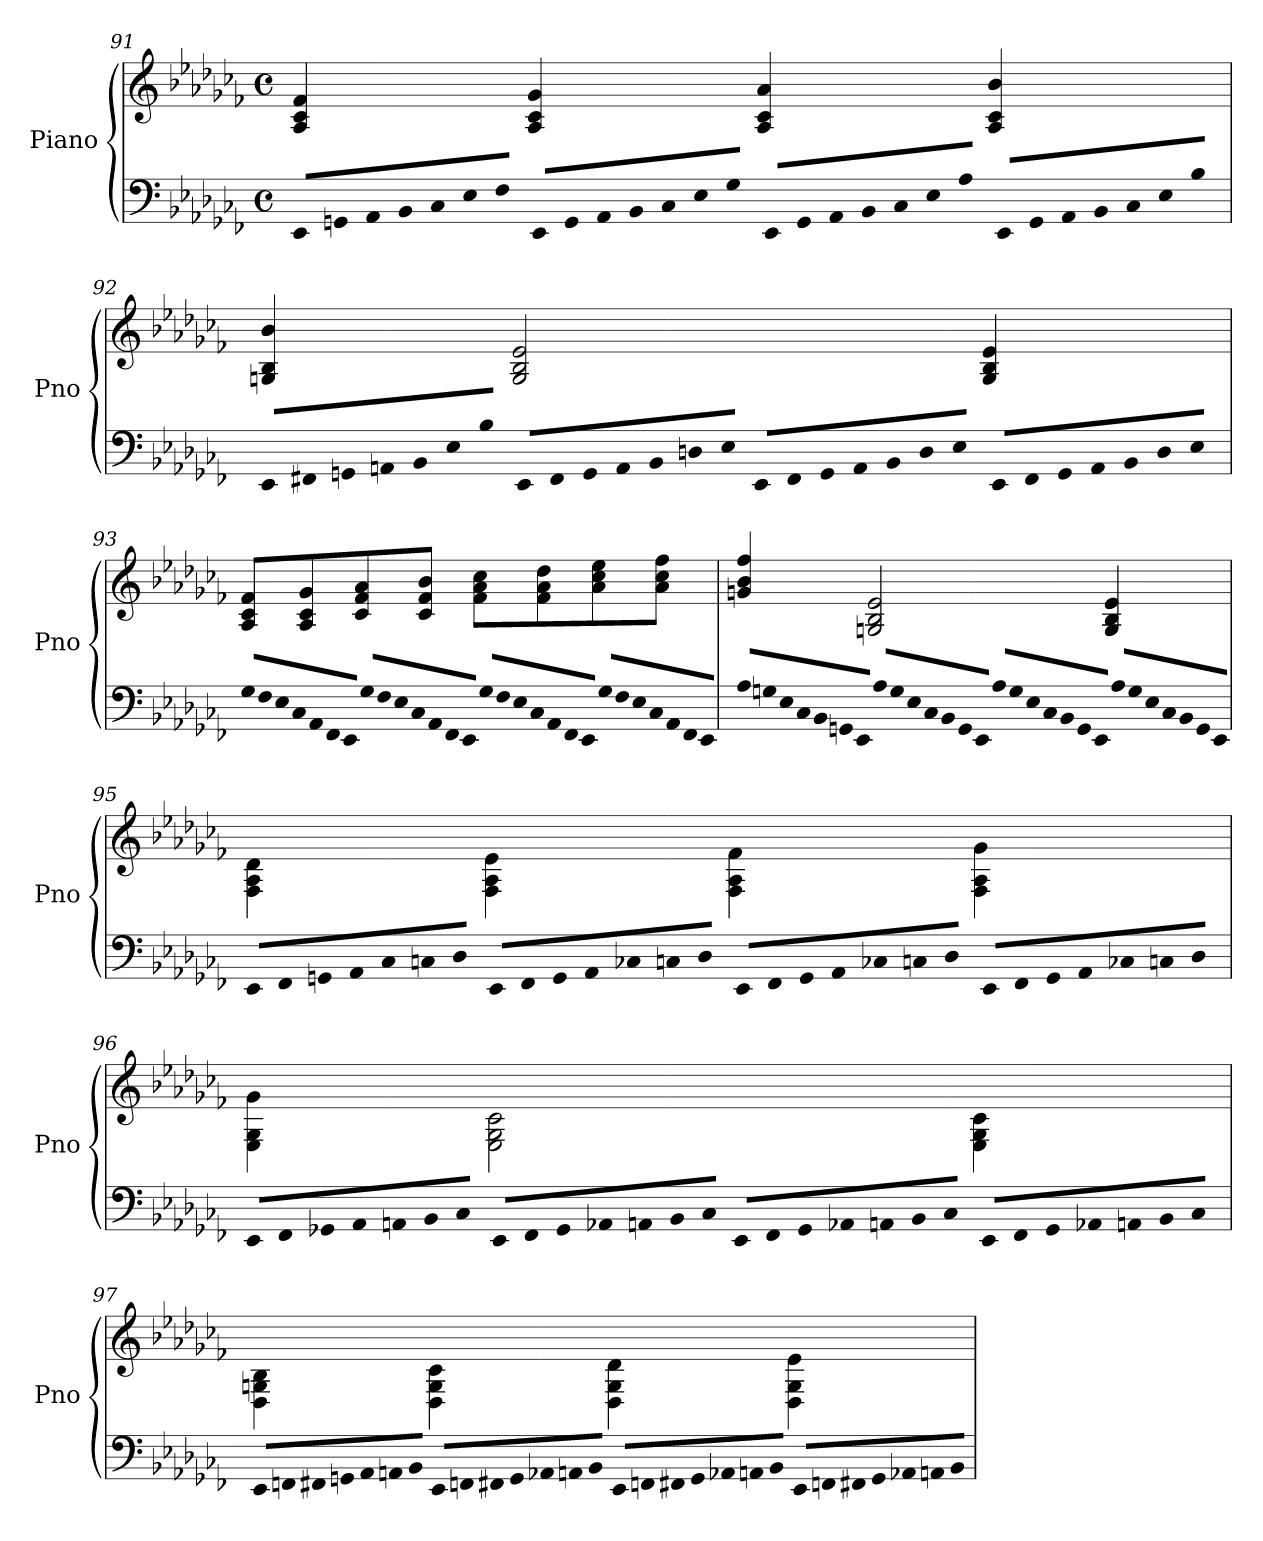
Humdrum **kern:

**kern	**kern
*part1	*part1
*staff2	*staff1
*I"Piano	*
*I'Pno	*
!!LO:LB:g=z
*clefF4	*clefG2
*k[b-e-a-d-g-c-f-]	*k[b-e-a-d-g-c-f-]
*M4/4	*M4/4
*met(c)	*met(c)
*Xtuplet	*
=91	=91
!LO:N:vis=16	!
640%23EE-/LL	4A-/ 4c-/ 4f-/
!LO:N:vis=16	!
640%23GGn/	.
!LO:N:vis=16	!
640%23AA-/	.
!LO:N:vis=16	!
640%23BB-/	.
!LO:N:vis=16	!
640%23C-/	.
!LO:N:vis=16	!
640%23E-/	.
!LO:N:vis=16	!
640%23F-/JJ	.
.	4A-/ 4c-/ 4g-/
!LO:N:vis=16	!
640%23EE-/LL	.
!LO:N:vis=16	!
640%23GG/	.
!LO:N:vis=16	!
640%23AA-/	.
!LO:N:vis=16	!
640%23BB-/	.
!LO:N:vis=16	!
640%23C-/	.
!LO:N:vis=16	!
640%23E-/	.
!LO:N:vis=16	!
640%23G-/JJ	.
.	4A-/ 4c-/ 4a-/
!LO:N:vis=16	!
640%23EE-/LL	.
!LO:N:vis=16	!
640%23GG/	.
!LO:N:vis=16	!
640%23AA-/	.
!LO:N:vis=16	!
640%23BB-/	.
!LO:N:vis=16	!
640%23C-/	.
!LO:N:vis=16	!
640%23E-/	.
!LO:N:vis=16	!
640%23A-/JJ	.
.	4A-/ 4c-/ 4b-/
!LO:N:vis=16	!
640%23EE-/LL	.
!LO:N:vis=16	!
640%23GG/	.
!LO:N:vis=16	!
640%23AA-/	.
!LO:N:vis=16	!
640%23BB-/	.
!LO:N:vis=16	!
640%23C-/	.
!LO:N:vis=16	!
640%23E-/	.
!LO:N:vis=16	!
640%23B-/JJ	.
.	160ryy
!!LO:LB:g=z
=92	=92
!LO:N:vis=16	!
640%23EE-/LL	4Gn/ 4B-/ 4b-/
!LO:N:vis=16	!
640%23FF#X/	.
!LO:N:vis=16	!
640%23GGn/	.
!LO:N:vis=16	!
640%23AAn/	.
!LO:N:vis=16	!
640%23BB-/	.
!LO:N:vis=16	!
640%23E-/	.
!LO:N:vis=16	!
640%23B-/JJ	.
.	2G/ 2B-/ 2e-/
!LO:N:vis=16	!
640%23EE-/LL	.
!LO:N:vis=16	!
640%23FF#/	.
!LO:N:vis=16	!
640%23GG/	.
!LO:N:vis=16	!
640%23AA/	.
!LO:N:vis=16	!
640%23BB-/	.
!LO:N:vis=16	!
640%23Dn/	.
!LO:N:vis=16	!
640%23E-/JJ	.
!LO:N:vis=16	!
640%23EE-/LL	.
!LO:N:vis=16	!
640%23FF#/	.
!LO:N:vis=16	!
640%23GG/	.
!LO:N:vis=16	!
640%23AA/	.
!LO:N:vis=16	!
640%23BB-/	.
!LO:N:vis=16	!
640%23D/	.
!LO:N:vis=16	!
640%23E-/JJ	.
.	4G/ 4B-/ 4e-/
!LO:N:vis=16	!
640%23EE-/LL	.
!LO:N:vis=16	!
640%23FF#/	.
!LO:N:vis=16	!
640%23GG/	.
!LO:N:vis=16	!
640%23AA/	.
!LO:N:vis=16	!
640%23BB-/	.
!LO:N:vis=16	!
640%23D/	.
!LO:N:vis=16	!
640%23E-/JJ	.
.	160ryy
!!LO:LB:g=z
=93	=93
!LO:N:vis=16	!
640%23G-/LL	8A-/ 8c-/ 8f-/L
!LO:N:vis=16	!
640%23F-/	.
!LO:N:vis=16	!
640%23E-/	.
!LO:N:vis=16	!
640%23C-/	.
.	8A-/ 8c-/ 8g-/
!LO:N:vis=16	!
640%23AA-/	.
!LO:N:vis=16	!
640%23FF-/	.
!LO:N:vis=16	!
640%23EE-/JJ	.
.	8c-/ 8f-/ 8a-/
!LO:N:vis=16	!
640%23G-/LL	.
!LO:N:vis=16	!
640%23F-/	.
!LO:N:vis=16	!
640%23E-/	.
!LO:N:vis=16	!
640%23C-/	.
.	8c-/ 8f-/ 8b-/J
!LO:N:vis=16	!
640%23AA-/	.
!LO:N:vis=16	!
640%23FF-/	.
!LO:N:vis=16	!
640%23EE-/JJ	.
.	8f-\ 8a-\ 8cc-\L
!LO:N:vis=16	!
640%23G-/LL	.
!LO:N:vis=16	!
640%23F-/	.
!LO:N:vis=16	!
640%23E-/	.
!LO:N:vis=16	!
640%23C-/	.
.	8f-\ 8a-\ 8dd-\
!LO:N:vis=16	!
640%23AA-/	.
!LO:N:vis=16	!
640%23FF-/	.
!LO:N:vis=16	!
640%23EE-/JJ	.
.	8a-\ 8cc-\ 8ee-\
!LO:N:vis=16	!
640%23G-/LL	.
!LO:N:vis=16	!
640%23F-/	.
!LO:N:vis=16	!
640%23E-/	.
!LO:N:vis=16	!
640%23C-/	.
.	8a-\ 8cc-\ 8ff-\J
!LO:N:vis=16	!
640%23AA-/	.
!LO:N:vis=16	!
640%23FF-/	.
!LO:N:vis=16	!
640%23EE-/JJ	.
.	160ryy
!!LO:LB:g=z
=94	=94
!LO:N:vis=16	!
640%23A-/LL	4gn/ 4b-/ 4ff-/
!LO:N:vis=16	!
640%23Gn/	.
!LO:N:vis=16	!
640%23E-/	.
!LO:N:vis=16	!
640%23C-/	.
!LO:N:vis=16	!
640%23BB-/	.
!LO:N:vis=16	!
640%23GGn/	.
!LO:N:vis=16	!
640%23EE-/JJ	.
.	2Gn/ 2B-/ 2e-/
!LO:N:vis=16	!
640%23A-/LL	.
!LO:N:vis=16	!
640%23G/	.
!LO:N:vis=16	!
640%23E-/	.
!LO:N:vis=16	!
640%23C-/	.
!LO:N:vis=16	!
640%23BB-/	.
!LO:N:vis=16	!
640%23GG/	.
!LO:N:vis=16	!
640%23EE-/JJ	.
!LO:N:vis=16	!
640%23A-/LL	.
!LO:N:vis=16	!
640%23G/	.
!LO:N:vis=16	!
640%23E-/	.
!LO:N:vis=16	!
640%23C-/	.
!LO:N:vis=16	!
640%23BB-/	.
!LO:N:vis=16	!
640%23GG/	.
!LO:N:vis=16	!
640%23EE-/JJ	.
.	4G/ 4B-/ 4e-/
!LO:N:vis=16	!
640%23A-/LL	.
!LO:N:vis=16	!
640%23G/	.
!LO:N:vis=16	!
640%23E-/	.
!LO:N:vis=16	!
640%23C-/	.
!LO:N:vis=16	!
640%23BB-/	.
!LO:N:vis=16	!
640%23GG/	.
!LO:N:vis=16	!
640%23EE-/JJ	.
.	160ryy
!!LO:LB:g=z
=95	=95
!LO:N:vis=16	!
640%23EE-/LL	4F-\ 4A-\ 4d-\
!LO:N:vis=16	!
640%23FF-/	.
!LO:N:vis=16	!
640%23GGn/	.
!LO:N:vis=16	!
640%23AA-/	.
!LO:N:vis=16	!
640%23C-/	.
!LO:N:vis=16	!
640%23Cn/	.
!LO:N:vis=16	!
640%23D-/JJ	.
.	4F-\ 4A-\ 4e-\
!LO:N:vis=16	!
640%23EE-/LL	.
!LO:N:vis=16	!
640%23FF-/	.
!LO:N:vis=16	!
640%23GG/	.
!LO:N:vis=16	!
640%23AA-/	.
!LO:N:vis=16	!
640%23C-X/	.
!LO:N:vis=16	!
640%23Cn/	.
!LO:N:vis=16	!
640%23D-/JJ	.
.	4F-\ 4A-\ 4f-\
!LO:N:vis=16	!
640%23EE-/LL	.
!LO:N:vis=16	!
640%23FF-/	.
!LO:N:vis=16	!
640%23GG/	.
!LO:N:vis=16	!
640%23AA-/	.
!LO:N:vis=16	!
640%23C-X/	.
!LO:N:vis=16	!
640%23Cn/	.
!LO:N:vis=16	!
640%23D-/JJ	.
.	4F-\ 4A-\ 4g-\
!LO:N:vis=16	!
640%23EE-/LL	.
!LO:N:vis=16	!
640%23FF-/	.
!LO:N:vis=16	!
640%23GG/	.
!LO:N:vis=16	!
640%23AA-/	.
!LO:N:vis=16	!
640%23C-X/	.
!LO:N:vis=16	!
640%23Cn/	.
!LO:N:vis=16	!
640%23D-/JJ	.
.	160ryy
!!LO:PB:g=z
=96	=96
!LO:N:vis=16	!
640%23EE-/LL	4E-\ 4G-\ 4g-\
!LO:N:vis=16	!
640%23FF-/	.
!LO:N:vis=16	!
640%23GG-X/	.
!LO:N:vis=16	!
640%23AA-/	.
!LO:N:vis=16	!
640%23AAn/	.
!LO:N:vis=16	!
640%23BB-/	.
!LO:N:vis=16	!
640%23C-/JJ	.
.	2E-\ 2G-\ 2c-\
!LO:N:vis=16	!
640%23EE-/LL	.
!LO:N:vis=16	!
640%23FF-/	.
!LO:N:vis=16	!
640%23GG-/	.
!LO:N:vis=16	!
640%23AA-X/	.
!LO:N:vis=16	!
640%23AAn/	.
!LO:N:vis=16	!
640%23BB-/	.
!LO:N:vis=16	!
640%23C-/JJ	.
!LO:N:vis=16	!
640%23EE-/LL	.
!LO:N:vis=16	!
640%23FF-/	.
!LO:N:vis=16	!
640%23GG-/	.
!LO:N:vis=16	!
640%23AA-X/	.
!LO:N:vis=16	!
640%23AAn/	.
!LO:N:vis=16	!
640%23BB-/	.
!LO:N:vis=16	!
640%23C-/JJ	.
.	4E-\ 4G-\ 4c-\
!LO:N:vis=16	!
640%23EE-/LL	.
!LO:N:vis=16	!
640%23FF-/	.
!LO:N:vis=16	!
640%23GG-/	.
!LO:N:vis=16	!
640%23AA-X/	.
!LO:N:vis=16	!
640%23AAn/	.
!LO:N:vis=16	!
640%23BB-/	.
!LO:N:vis=16	!
640%23C-/JJ	.
.	160ryy
!!LO:LB:g=z
=97	=97
!LO:N:vis=16	!
640%23EE-/LL	4D-\ 4Gn\ 4B-\
!LO:N:vis=16	!
640%23FFn/	.
!LO:N:vis=16	!
640%23FF#X/	.
!LO:N:vis=16	!
640%23GGn/	.
!LO:N:vis=16	!
640%23AA-/	.
!LO:N:vis=16	!
640%23AAn/	.
!LO:N:vis=16	!
640%23BB-/JJ	.
.	4D-\ 4G\ 4c-\
!LO:N:vis=16	!
640%23EE-/LL	.
!LO:N:vis=16	!
640%23FFn/	.
!LO:N:vis=16	!
640%23FF#X/	.
!LO:N:vis=16	!
640%23GG/	.
!LO:N:vis=16	!
640%23AA-X/	.
!LO:N:vis=16	!
640%23AAn/	.
!LO:N:vis=16	!
640%23BB-/JJ	.
.	4D-\ 4G\ 4d-\
!LO:N:vis=16	!
640%23EE-/LL	.
!LO:N:vis=16	!
640%23FFn/	.
!LO:N:vis=16	!
640%23FF#X/	.
!LO:N:vis=16	!
640%23GG/	.
!LO:N:vis=16	!
640%23AA-X/	.
!LO:N:vis=16	!
640%23AAn/	.
!LO:N:vis=16	!
640%23BB-/JJ	.
.	4D-\ 4G\ 4e-\
!LO:N:vis=16	!
640%23EE-/LL	.
!LO:N:vis=16	!
640%23FFn/	.
!LO:N:vis=16	!
640%23FF#X/	.
!LO:N:vis=16	!
640%23GG/	.
!LO:N:vis=16	!
640%23AA-X/	.
!LO:N:vis=16	!
640%23AAn/	.
!LO:N:vis=16	!
640%23BB-/JJ	.
.	160ryy
=	=
*-	*-
